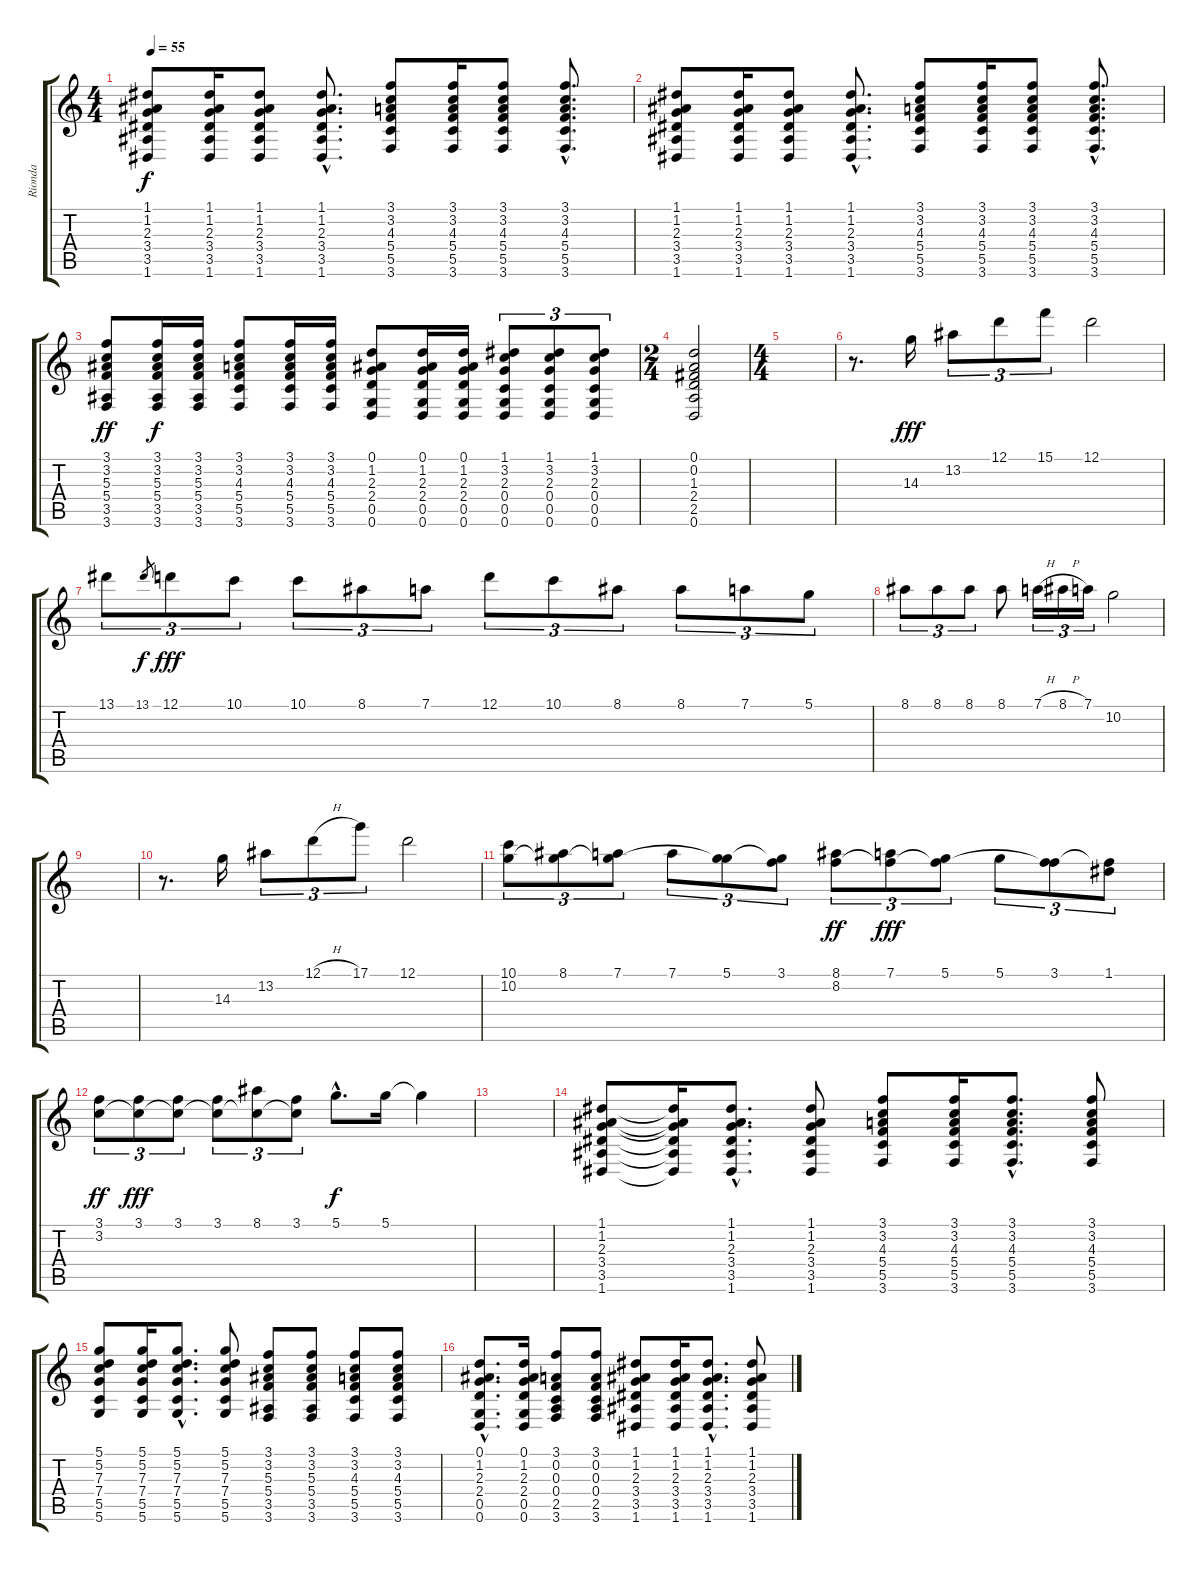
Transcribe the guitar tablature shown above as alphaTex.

\track ("Rionda" "Rionda") {instrument acousticguitarsteel}
\staff {score tabs}
\tuning (D4 A3 F3 C3 G2 D2) {hide}
\ts (4 4)
\tempo 55
\clef g2
\ks c
(1.1 1.2 2.3 3.4 3.5 1.6).8{dy f} (1.1 1.2 2.3 3.4 3.5 1.6).16 (1.1 1.2 2.3 3.4 3.5 1.6).8 (1.1{hac} 1.2{hac} 2.3{hac} 3.4{hac} 3.5{hac} 1.6{hac}).8{d} (3.1 3.2 4.3 5.4 5.5 3.6).8 (3.1 3.2 4.3 5.4 5.5 3.6).16 (3.1 3.2 4.3 5.4 5.5 3.6).8 (3.1{hac} 3.2{hac} 4.3{hac} 5.4{hac} 5.5{hac} 3.6{hac}).8{d} |
(1.1 1.2 2.3 3.4 3.5 1.6).8 (1.1 1.2 2.3 3.4 3.5 1.6).16 (1.1 1.2 2.3 3.4 3.5 1.6).8 (1.1{hac} 1.2{hac} 2.3{hac} 3.4{hac} 3.5{hac} 1.6{hac}).8{d} (3.1 3.2 4.3 5.4 5.5 3.6).8 (3.1 3.2 4.3 5.4 5.5 3.6).16 (3.1 3.2 4.3 5.4 5.5 3.6).8 (3.1{hac} 3.2{hac} 4.3{hac} 5.4{hac} 5.5{hac} 3.6{hac}).8{d} |
(3.1 3.2 5.3 5.4 3.5 3.6).8{dy ff} (3.1 3.2 5.3 5.4 3.5 3.6).16{dy f} (3.1 3.2 5.3 5.4 3.5 3.6).16 (3.1 3.2 4.3 5.4 5.5 3.6).8 (3.1 3.2 4.3 5.4 5.5 3.6).16 (3.1 3.2 4.3 5.4 5.5 3.6).16 (0.1 1.2 2.3 2.4 0.5 0.6).8 (0.1 1.2 2.3 2.4 0.5 0.6).16 (0.1 1.2 2.3 2.4 0.5 0.6).16 (1.1 3.2 2.3 0.4 0.5 0.6).8{tu (3 2)} (1.1 3.2 2.3 0.4 0.5 0.6).8{tu (3 2)} (1.1 3.2 2.3 0.4 0.5 0.6).8{tu (3 2)} |
\ts (2 4)
(0.1 0.2 1.3 2.4 2.5 0.6).2 |
\ts (4 4)
|
r.8{d} 14.3.16{dy fff} 13.2.8{tu (3 2)} 12.1.8{tu (3 2)} 15.1.8{tu (3 2)} 12.1.2 |
13.1.8{tu (3 2)} 13.1.8{gr dy f} 12.1.8{tu (3 2) dy fff} 10.1.8{tu (3 2)} 10.1.8{tu (3 2)} 8.1.8{tu (3 2)} 7.1.8{tu (3 2)} 12.1.8{tu (3 2)} 10.1.8{tu (3 2)} 8.1.8{tu (3 2)} 8.1.8{tu (3 2)} 7.1.8{tu (3 2)} 5.1.8{tu (3 2)} |
8.1.8{tu (3 2)} 8.1.8{tu (3 2)} 8.1.8{tu (3 2)} 8.1.8 7.1{h}.16{tu (3 2)} 8.1{h}.16{tu (3 2)} 7.1.16{tu (3 2)} 10.2.2 |
|
r.8{d} 14.3.16 13.2.8{tu (3 2)} 12.1{h}.8{tu (3 2)} 17.1.8{tu (3 2)} 12.1.2 |
(10.1 10.2).8{tu (3 2)} (8.1 10.2{t}).8{tu (3 2)} (7.1 10.2{t}).8{tu (3 2)} 7.1.8{tu (3 2)} (5.1 10.2{t}).8{tu (3 2)} (3.1 10.2{t}).8{tu (3 2)} (8.1 8.2).8{tu (3 2) dy ff} (7.1 8.2{t}).8{tu (3 2) dy fff} (5.1 8.2{t}).8{tu (3 2)} 5.1.8{tu (3 2)} (3.1 8.2{t}).8{tu (3 2)} (1.1 8.2{t}).8{tu (3 2)} |
(3.1 3.2).8{tu (3 2) dy ff} (3.1 3.2{t}).8{tu (3 2) dy fff} (3.1 3.2{t}).8{tu (3 2)} (3.1 3.2{t}).8{tu (3 2)} (8.1 3.2{t}).8{tu (3 2)} (3.1 3.2{t}).8{tu (3 2)} 5.1{hac}.8{d dy f} 5.1.16 5.1{t}.4 |
|
(1.1 1.2 2.3 3.4 3.5 1.6).8 (1.1{t} 1.2{t} 2.3{t} 3.4{t} 3.5{t} 1.6{t}).16 (1.1{hac} 1.2{hac} 2.3{hac} 3.4{hac} 3.5{hac} 1.6{hac}).8{d} (1.1 1.2 2.3 3.4 3.5 1.6).8 (3.1 3.2 4.3 5.4 5.5 3.6).8 (3.1 3.2 4.3 5.4 5.5 3.6).16 (3.1{hac} 3.2{hac} 4.3{hac} 5.4{hac} 5.5{hac} 3.6{hac}).8{d} (3.1 3.2 4.3 5.4 5.5 3.6).8 |
(5.1 5.2 7.3 7.4 5.5 5.6).8 (5.1 5.2 7.3 7.4 5.5 5.6).16 (5.1{hac} 5.2{hac} 7.3{hac} 7.4{hac} 5.5{hac} 5.6).8{d} (5.1 5.2 7.3 7.4 5.5 5.6).8 (3.1 3.2 5.3 5.4 3.5 3.6).8 (3.1 3.2 5.3 5.4 3.5 3.6).8 (3.1 3.2 4.3 5.4 5.5 3.6).8 (3.1 3.2 4.3 5.4 5.5 3.6).8 |
(0.1{hac} 1.2{hac} 2.3{hac} 2.4{hac} 0.5{hac} 0.6{hac}).8{d} (0.1 1.2 2.3 2.4 0.5 0.6).16 (3.1 0.2 0.3 0.4 2.5 3.6).8 (3.1 0.2 0.3 0.4 2.5 3.6).8 (1.1 1.2 2.3 3.4 3.5 1.6).8 (1.1 1.2 2.3 3.4 3.5 1.6).16 (1.1{hac} 1.2{hac} 2.3{hac} 3.4{hac} 3.5{hac} 1.6{hac}).8{d} (1.1 1.2 2.3 3.4 3.5 1.6).8
